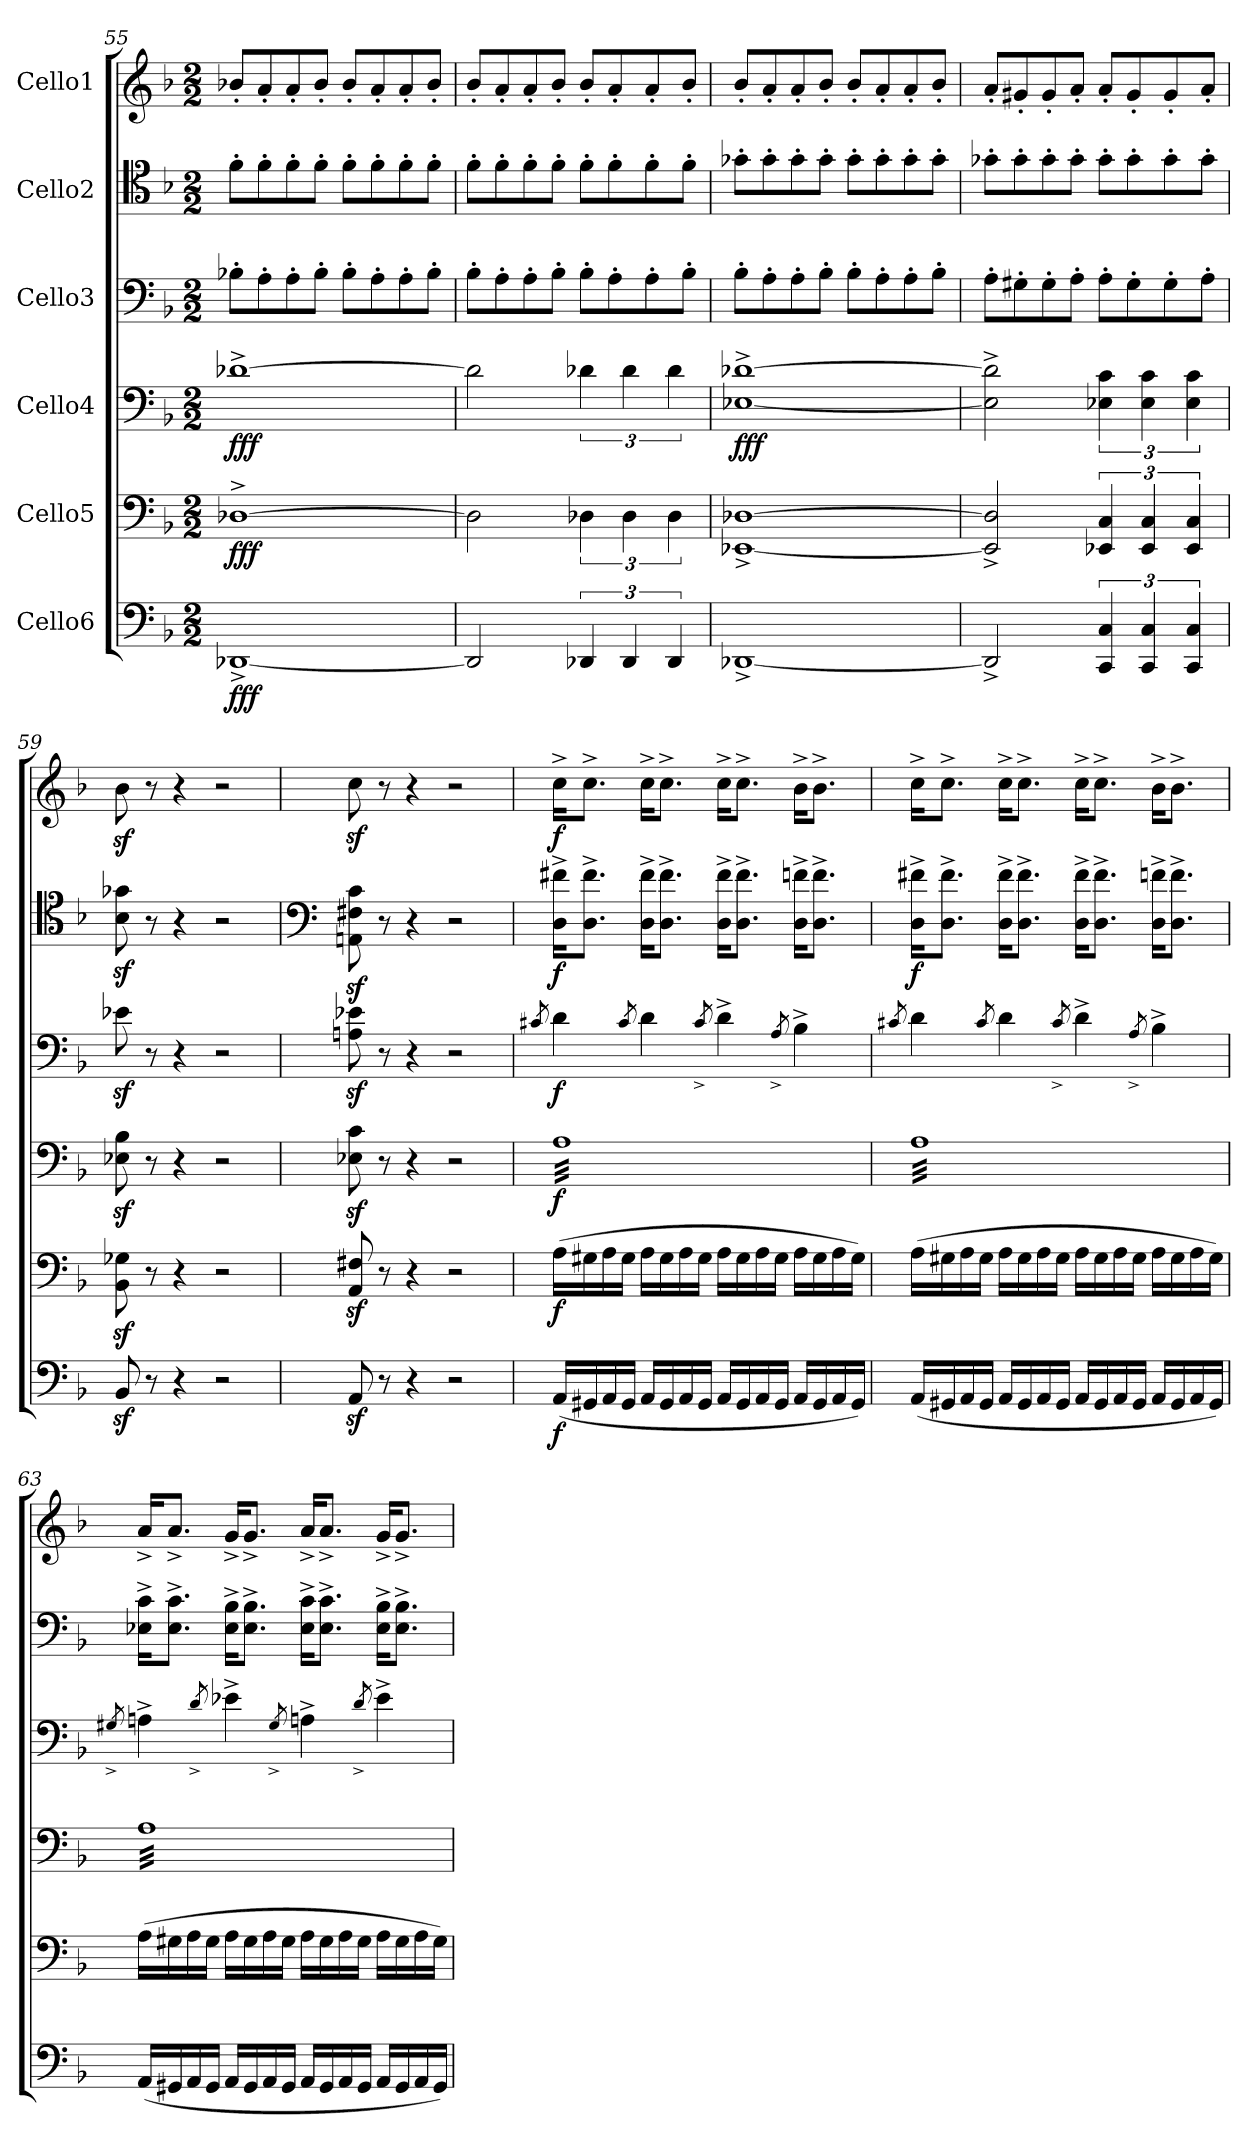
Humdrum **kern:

**kern	**dynam	**kern	**dynam	**kern	**dynam	**kern	**dynam	**kern	**dynam	**kern	**dynam
*part6	*part6	*part5	*part5	*part4	*part4	*part3	*part3	*part2	*part2	*part1	*part1
*staff6	*staff6	*staff5	*staff5	*staff4	*staff4	*staff3	*staff3	*staff2	*staff2	*staff1	*staff1
*I"Cello6	*	*I"Cello5	*	*I"Cello4	*	*I"Cello3	*	*I"Cello2	*	*I"Cello1	*
*clefF4	*	*clefF4	*	*clefF4	*	*clefF4	*	*clefC4	*	*clefG2	*
*k[b-]	*	*k[b-]	*	*k[b-]	*	*k[b-]	*	*k[b-]	*	*k[b-]	*
*F:	*	*F:	*	*F:	*	*F:	*	*F:	*	*F:	*
*M2/2	*	*M2/2	*	*M2/2	*	*M2/2	*	*M2/2	*	*M2/2	*
=55	=55	=55	=55	=55	=55	=55	=55	=55	=55	=55	=55
!	!LO:DY:b	!	!LO:DY:b	!	!LO:DY:b	!	!	!	!	!	!
[1DD-X^	fff	[1D-X^	fff	[1d-X^	fff	8B-X'\L	.	8f'\L	.	8b-X'/L	.
.	.	.	.	.	.	8A'\	.	8f'\	.	8a'/	.
.	.	.	.	.	.	8A'\	.	8f'\	.	8a'/	.
.	.	.	.	.	.	8B-'\J	.	8f'\J	.	8b-'/J	.
.	.	.	.	.	.	8B-'\L	.	8f'\L	.	8b-'/L	.
.	.	.	.	.	.	8A'\	.	8f'\	.	8a'/	.
.	.	.	.	.	.	8A'\	.	8f'\	.	8a'/	.
.	.	.	.	.	.	8B-'\J	.	8f'\J	.	8b-'/J	.
=56	=56	=56	=56	=56	=56	=56	=56	=56	=56	=56	=56
2DD-/]	.	2D-\]	.	2d-\]	.	8B-'\L	.	8f'\L	.	8b-'/L	.
.	.	.	.	.	.	8A'\	.	8f'\	.	8a'/	.
.	.	.	.	.	.	8A'\	.	8f'\	.	8a'/	.
.	.	.	.	.	.	8B-'\J	.	8f'\J	.	8b-'/J	.
6DD-X/	.	6D-X\	.	6d-X\	.	8B-'\L	.	8f'\L	.	8b-'/L	.
.	.	.	.	.	.	8A'\	.	8f'\	.	8a'/	.
6DD-/	.	6D-\	.	6d-\	.	.	.	.	.	.	.
.	.	.	.	.	.	8A'\	.	8f'\	.	8a'/	.
6DD-/	.	6D-\	.	6d-\	.	.	.	.	.	.	.
.	.	.	.	.	.	8B-'\J	.	8f'\J	.	8b-'/J	.
!!LO:PB:g=z
=57	=57	=57	=57	=57	=57	=57	=57	=57	=57	=57	=57
!	!	!	!	!	!LO:DY:b	!	!	!	!	!	!
[1DD-X^	.	[1EE-X^ [1D-X^	.	[1E-X^ [1d-X^	fff	8B-'\L	.	8g-X'\L	.	8b-'/L	.
.	.	.	.	.	.	8A'\	.	8g-'\	.	8a'/	.
.	.	.	.	.	.	8A'\	.	8g-'\	.	8a'/	.
.	.	.	.	.	.	8B-'\J	.	8g-'\J	.	8b-'/J	.
.	.	.	.	.	.	8B-'\L	.	8g-'\L	.	8b-'/L	.
.	.	.	.	.	.	8A'\	.	8g-'\	.	8a'/	.
.	.	.	.	.	.	8A'\	.	8g-'\	.	8a'/	.
.	.	.	.	.	.	8B-'\J	.	8g-'\J	.	8b-'/J	.
=58	=58	=58	=58	=58	=58	=58	=58	=58	=58	=58	=58
2DD-^/]	.	2EE-/]^ 2D-/]^	.	2E-\]^ 2d-\]^	.	8A'\L	.	8g-X'\L	.	8a'/L	.
.	.	.	.	.	.	8G#X'\	.	8g-'\	.	8g#X'/	.
.	.	.	.	.	.	8G#'\	.	8g-'\	.	8g#'/	.
.	.	.	.	.	.	8A'\J	.	8g-'\J	.	8a'/J	.
6CC/ 6C/	.	6EE-X/ 6C/	.	6E-X\ 6c\	.	8A'\L	.	8g-'\L	.	8a'/L	.
.	.	.	.	.	.	8G#'\	.	8g-'\	.	8g#'/	.
6CC/ 6C/	.	6EE-/ 6C/	.	6E-\ 6c\	.	.	.	.	.	.	.
.	.	.	.	.	.	8G#'\	.	8g-'\	.	8g#'/	.
6CC/ 6C/	.	6EE-/ 6C/	.	6E-\ 6c\	.	.	.	.	.	.	.
.	.	.	.	.	.	8A'\J	.	8g-'\J	.	8a'/J	.
=59	=59	=59	=59	=59	=59	=59	=59	=59	=59	=59	=59
8BB-z</	.	8BB-\z< 8G-X\z<	.	8E-X\z< 8B-\z<	.	8e-Xz<\	.	8B-\z< 8g-X\z<	.	8b-z<\	.
8r	.	8r	.	8r	.	8r	.	8r	.	8r	.
4r	.	4r	.	4r	.	4r	.	4r	.	4r	.
2r	.	2r	.	2r	.	2r	.	2r	.	2r	.
=60	=60	=60	=60	=60	=60	=60	=60	=60	=60	=60	=60
*	*	*	*	*	*	*	*	*clefF4	*	*	*
8AAz</	.	8AA/z< 8F#X/z<	.	8E-X\z< 8c\z<	.	8An\z< 8e-X\z<	.	8AAn\z< 8F#X\z< 8c\z<	.	8ccz<\	.
8r	.	8r	.	8r	.	8r	.	8r	.	8r	.
4r	.	4r	.	4r	.	4r	.	4r	.	4r	.
2r	.	2r	.	2r	.	2r	.	2r	.	2r	.
!!LO:LB:g=z
=61	=61	=61	=61	=61	=61	=61	=61	=61	=61	=61	=61
.	.	.	.	.	.	8qc#X/	.	.	.	.	.
!	!LO:DY:b	!	!LO:DY:b	!	!LO:DY:b	!	!LO:DY:b	!	!LO:DY:b	!	!LO:DY:b
*	*	*	*	*tremolo	*	*	*	*	*	*	*
(16AA/LL	f	(16A\LL	f	32ALLL	f	4d\	f	16D\^ 16f#X\^KL	f	16cc^\KL	f
.	.	.	.	32A	.	.	.	.	.	.	.
16GG#X/	.	16G#X\	.	32A	.	.	.	8.D\^ 8.f#\^J	.	8.cc^\J	.
.	.	.	.	32A	.	.	.	.	.	.	.
16AA/	.	16A\	.	32A	.	.	.	.	.	.	.
.	.	.	.	32A	.	.	.	.	.	.	.
16GG#/JJ	.	16G#\JJ	.	32A	.	.	.	.	.	.	.
.	.	.	.	32A	.	.	.	.	.	.	.
.	.	.	.	.	.	8qc#/	.	.	.	.	.
16AA/LL	.	16A\LL	.	32A	.	4d\	.	16D\^ 16f#\^KL	.	16cc^\KL	.
.	.	.	.	32A	.	.	.	.	.	.	.
16GG#/	.	16G#\	.	32A	.	.	.	8.D\^ 8.f#\^J	.	8.cc^\J	.
.	.	.	.	32A	.	.	.	.	.	.	.
16AA/	.	16A\	.	32A	.	.	.	.	.	.	.
.	.	.	.	32A	.	.	.	.	.	.	.
16GG#/JJ	.	16G#\JJ	.	32A	.	.	.	.	.	.	.
.	.	.	.	32A	.	.	.	.	.	.	.
.	.	.	.	.	.	8qc#^/	.	.	.	.	.
16AA/LL	.	16A\LL	.	32A	.	4d^\	.	16D\^ 16f#\^KL	.	16cc^\KL	.
.	.	.	.	32A	.	.	.	.	.	.	.
16GG#/	.	16G#\	.	32A	.	.	.	8.D\^ 8.f#\^J	.	8.cc^\J	.
.	.	.	.	32A	.	.	.	.	.	.	.
16AA/	.	16A\	.	32A	.	.	.	.	.	.	.
.	.	.	.	32A	.	.	.	.	.	.	.
16GG#/JJ	.	16G#\JJ	.	32A	.	.	.	.	.	.	.
.	.	.	.	32A	.	.	.	.	.	.	.
.	.	.	.	.	.	8qA^/	.	.	.	.	.
16AA/LL	.	16A\LL	.	32A	.	4B-^\	.	16D\^ 16fn\^KL	.	16b-^\KL	.
.	.	.	.	32A	.	.	.	.	.	.	.
16GG#/	.	16G#\	.	32A	.	.	.	8.D\^ 8.f\^J	.	8.b-^\J	.
.	.	.	.	32A	.	.	.	.	.	.	.
16AA/	.	16A\	.	32A	.	.	.	.	.	.	.
.	.	.	.	32A	.	.	.	.	.	.	.
16GG#/JJ)	.	16G#\JJ)	.	32A	.	.	.	.	.	.	.
.	.	.	.	32AJJJ	.	.	.	.	.	.	.
!!LO:PB:g=z
=62	=62	=62	=62	=62	=62	=62	=62	=62	=62	=62	=62
.	.	.	.	.	.	8qc#X/	.	.	.	.	.
!	!	!	!	!	!	!	!	!	!LO:DY:b	!	!
(16AA/LL	.	(16A\LL	.	32ALLL	.	4d\	.	16D\^ 16f#X\^KL	f	16cc^\KL	.
.	.	.	.	32A	.	.	.	.	.	.	.
16GG#X/	.	16G#X\	.	32A	.	.	.	8.D\^ 8.f#\^J	.	8.cc^\J	.
.	.	.	.	32A	.	.	.	.	.	.	.
16AA/	.	16A\	.	32A	.	.	.	.	.	.	.
.	.	.	.	32A	.	.	.	.	.	.	.
16GG#/JJ	.	16G#\JJ	.	32A	.	.	.	.	.	.	.
.	.	.	.	32A	.	.	.	.	.	.	.
.	.	.	.	.	.	8qc#/	.	.	.	.	.
16AA/LL	.	16A\LL	.	32A	.	4d\	.	16D\^ 16f#\^KL	.	16cc^\KL	.
.	.	.	.	32A	.	.	.	.	.	.	.
16GG#/	.	16G#\	.	32A	.	.	.	8.D\^ 8.f#\^J	.	8.cc^\J	.
.	.	.	.	32A	.	.	.	.	.	.	.
16AA/	.	16A\	.	32A	.	.	.	.	.	.	.
.	.	.	.	32A	.	.	.	.	.	.	.
16GG#/JJ	.	16G#\JJ	.	32A	.	.	.	.	.	.	.
.	.	.	.	32A	.	.	.	.	.	.	.
.	.	.	.	.	.	8qc#^/	.	.	.	.	.
16AA/LL	.	16A\LL	.	32A	.	4d^\	.	16D\^ 16f#\^KL	.	16cc^\KL	.
.	.	.	.	32A	.	.	.	.	.	.	.
16GG#/	.	16G#\	.	32A	.	.	.	8.D\^ 8.f#\^J	.	8.cc^\J	.
.	.	.	.	32A	.	.	.	.	.	.	.
16AA/	.	16A\	.	32A	.	.	.	.	.	.	.
.	.	.	.	32A	.	.	.	.	.	.	.
16GG#/JJ	.	16G#\JJ	.	32A	.	.	.	.	.	.	.
.	.	.	.	32A	.	.	.	.	.	.	.
.	.	.	.	.	.	8qA^/	.	.	.	.	.
16AA/LL	.	16A\LL	.	32A	.	4B-^\	.	16D\^ 16fn\^KL	.	16b-^\KL	.
.	.	.	.	32A	.	.	.	.	.	.	.
16GG#/	.	16G#\	.	32A	.	.	.	8.D\^ 8.f\^J	.	8.b-^\J	.
.	.	.	.	32A	.	.	.	.	.	.	.
16AA/	.	16A\	.	32A	.	.	.	.	.	.	.
.	.	.	.	32A	.	.	.	.	.	.	.
16GG#/JJ)	.	16G#\JJ)	.	32A	.	.	.	.	.	.	.
.	.	.	.	32AJJJ	.	.	.	.	.	.	.
=63	=63	=63	=63	=63	=63	=63	=63	=63	=63	=63	=63
.	.	.	.	.	.	8qG#X^/	.	.	.	.	.
(16AA/LL	.	(16A\LL	.	32ALLL	.	4An^\	.	16E-X\^ 16c\^KL	.	16a^/KL	.
.	.	.	.	32A	.	.	.	.	.	.	.
16GG#X/	.	16G#X\	.	32A	.	.	.	8.E-\^ 8.c\^J	.	8.a^/J	.
.	.	.	.	32A	.	.	.	.	.	.	.
16AA/	.	16A\	.	32A	.	.	.	.	.	.	.
.	.	.	.	32A	.	.	.	.	.	.	.
16GG#/JJ	.	16G#\JJ	.	32A	.	.	.	.	.	.	.
.	.	.	.	32A	.	.	.	.	.	.	.
.	.	.	.	.	.	8qd^/	.	.	.	.	.
16AA/LL	.	16A\LL	.	32A	.	4e-X^\	.	16E-\^ 16B-\^KL	.	16g^/KL	.
.	.	.	.	32A	.	.	.	.	.	.	.
16GG#/	.	16G#\	.	32A	.	.	.	8.E-\^ 8.B-\^J	.	8.g^/J	.
.	.	.	.	32A	.	.	.	.	.	.	.
16AA/	.	16A\	.	32A	.	.	.	.	.	.	.
.	.	.	.	32A	.	.	.	.	.	.	.
16GG#/JJ	.	16G#\JJ	.	32A	.	.	.	.	.	.	.
.	.	.	.	32A	.	.	.	.	.	.	.
.	.	.	.	.	.	8qG#^/	.	.	.	.	.
16AA/LL	.	16A\LL	.	32A	.	4An^\	.	16E-\^ 16c\^KL	.	16a^/KL	.
.	.	.	.	32A	.	.	.	.	.	.	.
16GG#/	.	16G#\	.	32A	.	.	.	8.E-\^ 8.c\^J	.	8.a^/J	.
.	.	.	.	32A	.	.	.	.	.	.	.
16AA/	.	16A\	.	32A	.	.	.	.	.	.	.
.	.	.	.	32A	.	.	.	.	.	.	.
16GG#/JJ	.	16G#\JJ	.	32A	.	.	.	.	.	.	.
.	.	.	.	32A	.	.	.	.	.	.	.
.	.	.	.	.	.	8qd^/	.	.	.	.	.
16AA/LL	.	16A\LL	.	32A	.	4e-^\	.	16E-\^ 16B-\^KL	.	16g^/KL	.
.	.	.	.	32A	.	.	.	.	.	.	.
16GG#/	.	16G#\	.	32A	.	.	.	8.E-\^ 8.B-\^J	.	8.g^/J	.
.	.	.	.	32A	.	.	.	.	.	.	.
16AA/	.	16A\	.	32A	.	.	.	.	.	.	.
.	.	.	.	32A	.	.	.	.	.	.	.
16GG#/JJ)	.	16G#\JJ)	.	32A	.	.	.	.	.	.	.
.	.	.	.	32AJJJ	.	.	.	.	.	.	.
*	*	*	*	*Xtremolo	*	*	*	*	*	*	*
=	=	=	=	=	=	=	=	=	=	=	=
*-	*-	*-	*-	*-	*-	*-	*-	*-	*-	*-	*-
